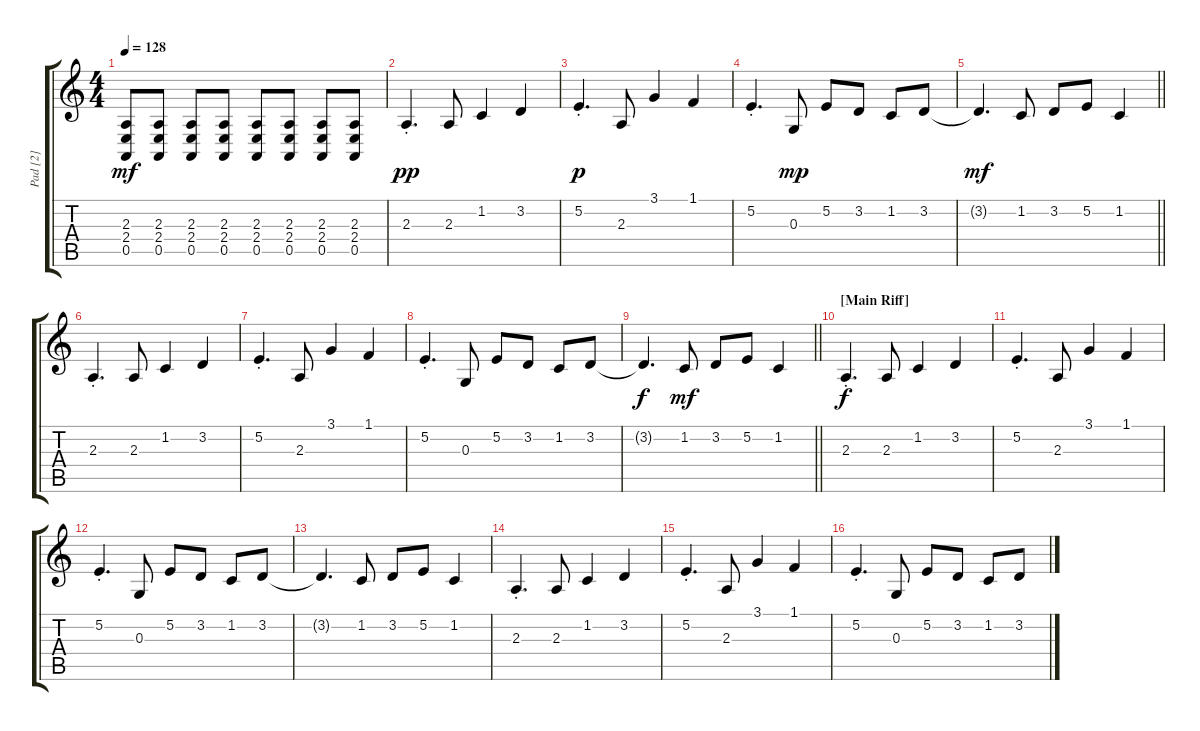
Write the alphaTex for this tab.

\track ("Pad [2]" "Pad [2]") {instrument lead2sawtooth}
\staff {score tabs}
\tuning (E4 B3 G3 D3 A2 E2) {hide}
\ts (4 4)
\tempo 128
\clef g2
\ks c
(2.3 2.4 0.5).8{dy mf} (2.3 2.4 0.5).8 (2.3 2.4 0.5).8 (2.3 2.4 0.5).8 (2.3 2.4 0.5).8 (2.3 2.4 0.5).8 (2.3 2.4 0.5).8 (2.3 2.4 0.5).8 |
2.3{st}.4{d dy pp} 2.3.8 1.2.4 3.2.4 |
5.2{st}.4{d dy p} 2.3.8 3.1.4 1.1.4 |
5.2{st}.4{d} 0.3.8{dy mp} 5.2.8 3.2.8 1.2.8 3.2.8 |
\barLineRight lightlight
3.2{t}.4{d dy mf} 1.2.8 3.2.8 5.2.8 1.2.4 |
2.3{st}.4{d} 2.3.8 1.2.4 3.2.4 |
5.2{st}.4{d} 2.3.8 3.1.4 1.1.4 |
5.2{st}.4{d} 0.3.8 5.2.8 3.2.8 1.2.8 3.2.8 |
\barLineRight lightlight
3.2{t}.4{d dy f} 1.2.8{dy mf} 3.2.8 5.2.8 1.2.4 |
\section ("" "[Main Riff]")
2.3{st}.4{d dy f} 2.3.8 1.2.4 3.2.4 |
5.2{st}.4{d} 2.3.8 3.1.4 1.1.4 |
5.2{st}.4{d} 0.3.8 5.2.8 3.2.8 1.2.8 3.2.8 |
3.2{t}.4{d} 1.2.8 3.2.8 5.2.8 1.2.4 |
2.3{st}.4{d} 2.3.8 1.2.4 3.2.4 |
5.2{st}.4{d} 2.3.8 3.1.4 1.1.4 |
5.2{st}.4{d} 0.3.8 5.2.8 3.2.8 1.2.8 3.2.8
